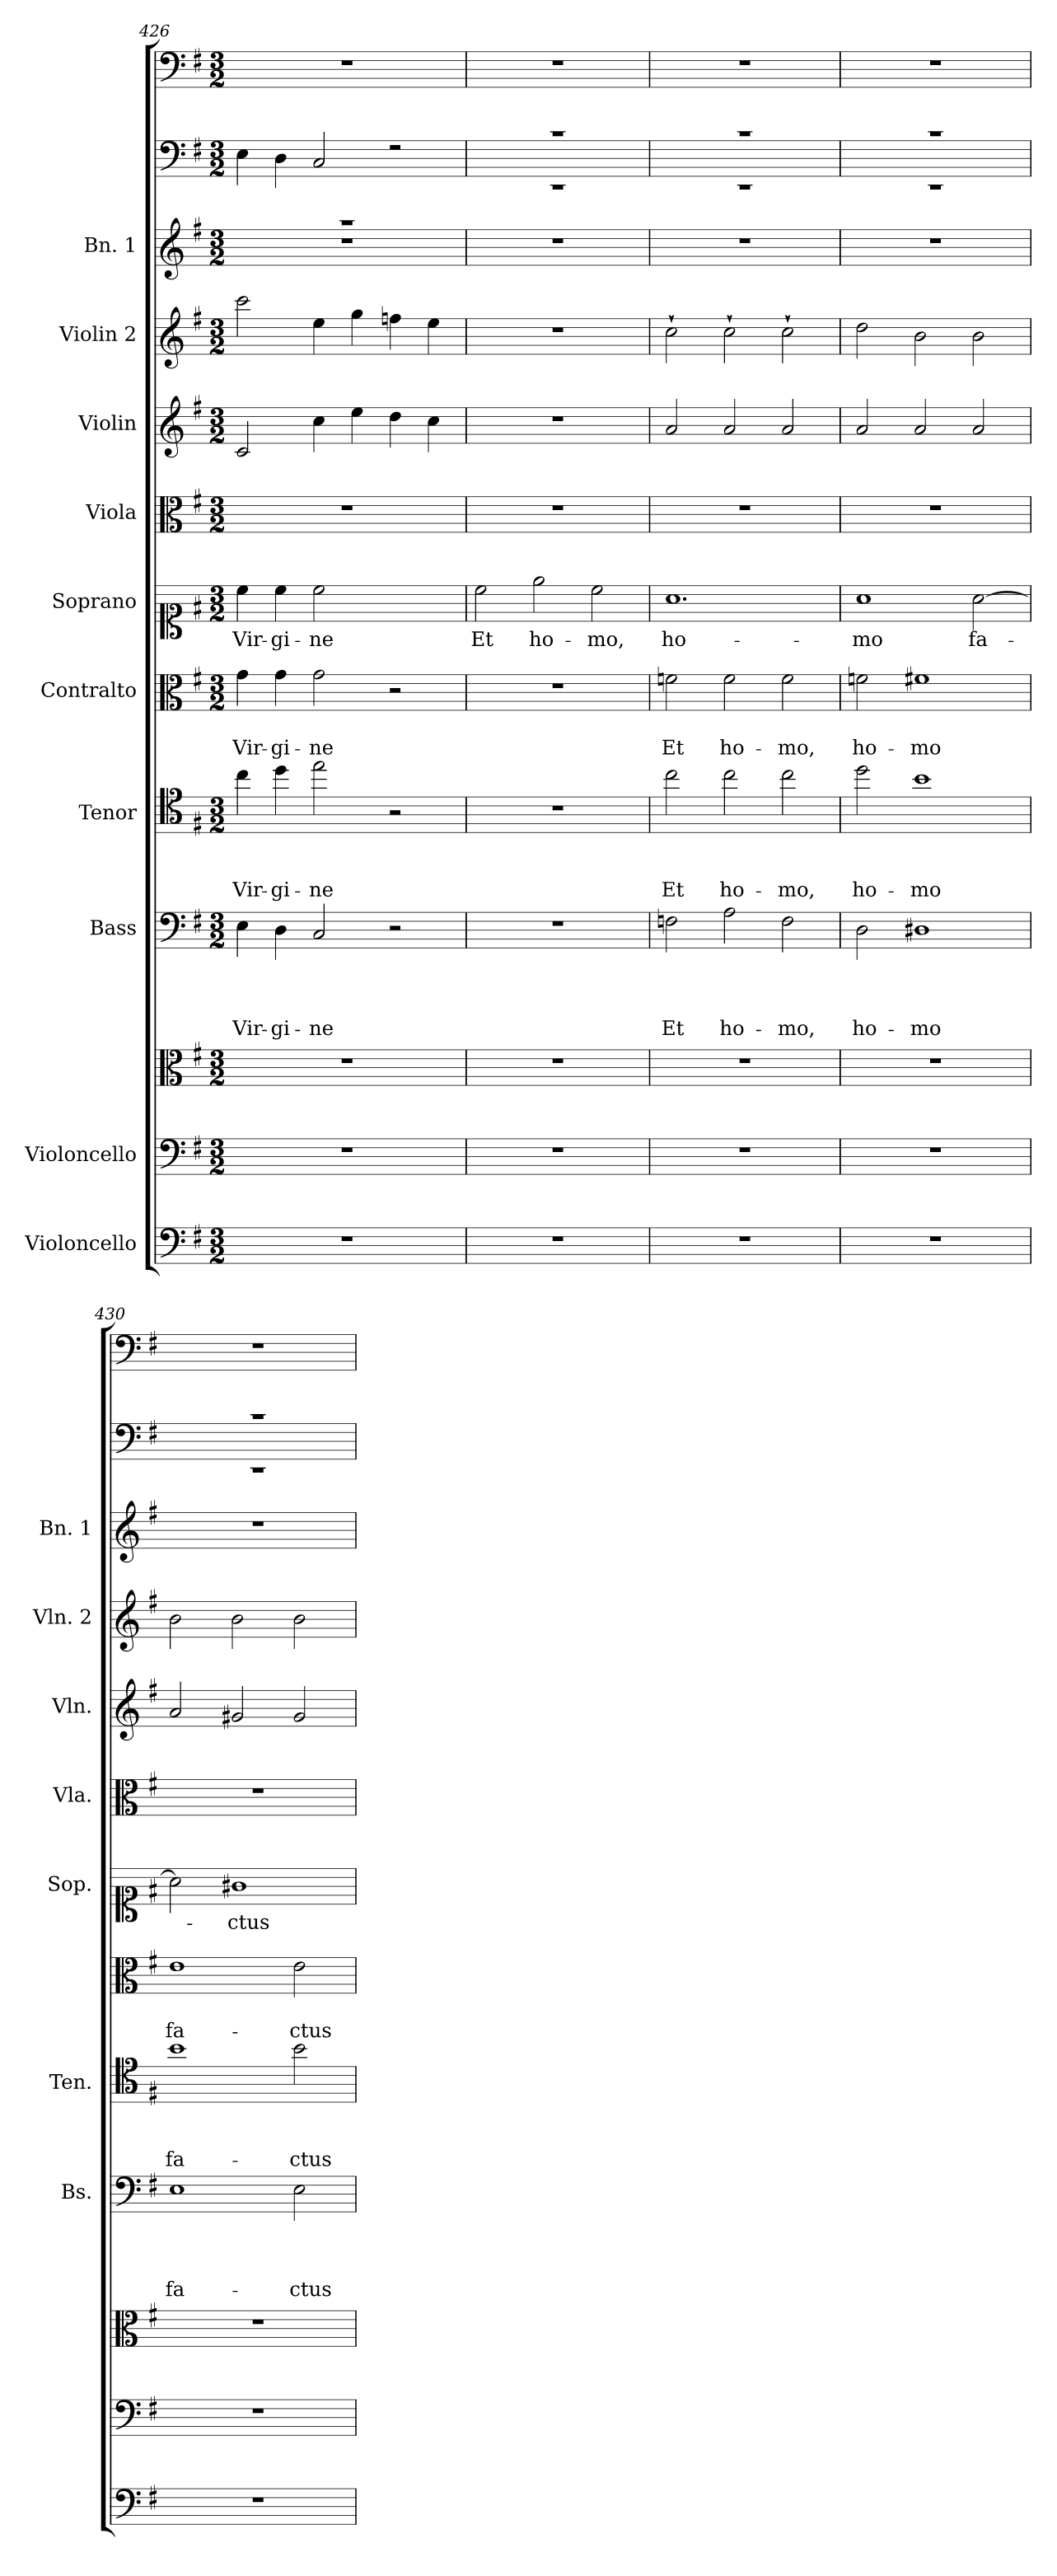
**kern	**kern	**kern	**kern	**text	**text	**text	**text	**kern	**text	**text	**text	**kern	**text	**text	**kern	**text	**kern	**kern	**kern	**kern	**kern	**kern
*part13	*part12	*part11	*part10	*part10	*part10	*part10	*part10	*part9	*part9	*part9	*part9	*part8	*part8	*part8	*part7	*part7	*part6	*part5	*part4	*part3	*part2	*part1
*staff13	*staff12	*staff11	*staff10	*staff10	*staff10	*staff10	*staff10	*staff9	*staff9	*staff9	*staff9	*staff8	*staff8	*staff8	*staff7	*staff7	*staff6	*staff5	*staff4	*staff3	*staff2	*staff1
*I"Violoncello	*I"Violoncello	*	*I"Bass	*	*	*	*	*I"Tenor	*	*	*	*I"Contralto	*	*	*I"Soprano	*	*I"Viola	*I"Violin	*I"Violin 2	*I"Bn. 1	*	*
*	*	*	*I'Bs.	*	*	*	*	*I'Ten.	*	*	*	*	*	*	*I'Sop.	*	*I'Vla.	*I'Vln.	*I'Vln. 2	*I'Bn. 1	*	*
!!LO:PB:g=z
*clefF4	*clefF4	*clefC3	*clefF4	*	*	*	*	*clefC4	*	*	*	*clefC3	*	*	*clefC1	*	*clefC3	*clefG2	*clefG2	*clefG2	*clefF4	*clefF4
*	*	*	*	*	*	*	*	*ITrd7c12	*	*	*	*	*	*	*	*	*	*	*	*	*	*
*k[f#]	*k[f#]	*k[f#]	*k[f#]	*	*	*	*	*k[f#]	*	*	*	*k[f#]	*	*	*k[f#]	*	*k[f#]	*k[f#]	*k[f#]	*k[f#]	*k[f#]	*k[f#]
*G:	*G:	*G:	*G:	*	*	*	*	*G:	*	*	*	*G:	*	*	*G:	*	*G:	*G:	*G:	*G:	*G:	*G:
*M3/2	*M3/2	*M3/2	*M3/2	*	*	*	*	*M3/2	*	*	*	*M3/2	*	*	*M3/2	*	*M3/2	*M3/2	*M3/2	*M3/2	*M3/2	*M3/2
=426	=426	=426	=426	=426	=426	=426	=426	=426	=426	=426	=426	=426	=426	=426	=426	=426	=426	=426	=426	=426	=426	=426
*	*	*	*	*	*	*	*	*	*	*	*	*	*	*	*	*	*	*	*	*^	*	*
*	*	*	*	*	*	*	*	*	*	*	*	*	*	*	*	*	*	*	*	*	*^	*	*
!	!	!	!	!	!	!	!LO:LY:b	!	!	!	!LO:LY:b	!	!	!LO:LY:b	!	!LO:LY:b	!	!	!	!LO:N:vis=1	!	!LO:N:vis=1	!	!
*	*	*	*	*	*	*	*	*	*	*	*	*	*	*	*	*	*	*	*	*	*	*	*^	*
1.r	1.r	1.r	4E\	.	.	.	Vir-	4c\	.	.	Vir-	4g\	.	Vir-	4cc\	Vir-	1.r	2c/	2ccc\	1.raa	1.ryy	1.r	4E\	1.ryy	1.r
!	!	!	!	!	!	!	!LO:LY:b	!	!	!	!LO:LY:b	!	!	!LO:LY:b	!	!LO:LY:b	!	!	!	!	!	!	!	!	!
.	.	.	4D\	.	.	.	-gi-	4d\	.	.	-gi-	4g\	.	-gi-	4cc\	-gi-	.	.	.	.	.	.	4D\	.	.
!	!	!	!	!	!	!	!LO:LY:b	!	!	!	!LO:LY:b	!	!	!LO:LY:b	!	!LO:LY:b	!	!	!	!	!	!	!	!	!
.	.	.	2C/	.	.	.	-ne	2e\	.	.	-ne	2g\	.	-ne	2cc\	-ne	.	4cc\	4ee\	.	.	.	2C/	.	.
.	.	.	.	.	.	.	.	.	.	.	.	.	.	.	.	.	.	4ee\	4gg\	.	.	.	.	.	.
.	.	.	2r	.	.	.	.	2r	.	.	.	2r	.	.	2ryy	.	.	4dd\	4ffn\	.	.	.	2r	.	.
.	.	.	.	.	.	.	.	.	.	.	.	.	.	.	.	.	.	4cc\	4ee\	.	.	.	.	.	.
=427	=427	=427	=427	=427	=427	=427	=427	=427	=427	=427	=427	=427	=427	=427	=427	=427	=427	=427	=427	=427	=427	=427	=427	=427	=427
!	!	!	!LO:N:vis=1	!	!	!	!	!LO:N:vis=1	!	!	!	!LO:N:vis=1	!	!	!	!LO:LY:b	!	!LO:N:vis=1	!LO:N:vis=1	!	!	!LO:N:vis=1	!LO:N:vis=1	!LO:N:vis=1	!
1.r	1.r	1.r	1.r	.	.	.	.	1.r	.	.	.	1.r	.	.	2cc\	Et	1.r	1.r	1.r	1.ryy	1.ryy	1.r	1.rc	1.rEE	1.r
!	!	!	!	!	!	!	!	!	!	!	!	!	!	!	!	!LO:LY:b	!	!	!	!	!	!	!	!	!
.	.	.	.	.	.	.	.	.	.	.	.	.	.	.	2ee\	ho-	.	.	.	.	.	.	.	.	.
!	!	!	!	!	!	!	!	!	!	!	!	!	!	!	!	!LO:LY:b	!	!	!	!	!	!	!	!	!
.	.	.	.	.	.	.	.	.	.	.	.	.	.	.	2cc\	-mo,	.	.	.	.	.	.	.	.	.
=428	=428	=428	=428	=428	=428	=428	=428	=428	=428	=428	=428	=428	=428	=428	=428	=428	=428	=428	=428	=428	=428	=428	=428	=428	=428
!	!	!	!	!	!	!	!LO:LY:b	!	!	!	!LO:LY:b	!	!	!LO:LY:b	!	!LO:LY:b	!	!	!	!	!	!LO:N:vis=1	!LO:N:vis=1	!LO:N:vis=1	!
1.r	1.r	1.r	2Fn\	.	.	.	Et	2c\	.	.	Et	2fn\	.	Et	1.a	ho-	1.r	2a/	2cc`>\	1.ryy	1.ryy	1.r	1.rc	1.rEE	1.r
!	!	!	!	!	!	!	!LO:LY:b	!	!	!	!LO:LY:b	!	!	!LO:LY:b	!	!	!	!	!	!	!	!	!	!	!
.	.	.	2A\	.	.	.	ho-	2c\	.	.	ho-	2f\	.	ho-	.	.	.	2a/	2cc`>\	.	.	.	.	.	.
!	!	!	!	!	!	!	!LO:LY:b	!	!	!	!LO:LY:b	!	!	!LO:LY:b	!	!	!	!	!	!	!	!	!	!	!
.	.	.	2F\	.	.	.	-mo,	2c\	.	.	-mo,	2f\	.	-mo,	.	.	.	2a/	2cc`>\	.	.	.	.	.	.
=429	=429	=429	=429	=429	=429	=429	=429	=429	=429	=429	=429	=429	=429	=429	=429	=429	=429	=429	=429	=429	=429	=429	=429	=429	=429
!	!	!	!	!	!	!	!LO:LY:b	!	!	!	!LO:LY:b	!	!	!LO:LY:b	!	!LO:LY:b	!	!	!	!	!	!LO:N:vis=1	!LO:N:vis=1	!LO:N:vis=1	!
1.r	1.r	1.r	2D\	.	.	.	ho-	2d\	.	.	ho-	2fn\	.	ho-	1a	-mo	1.r	2a/	2dd\	1.ryy	1.ryy	1.r	1.rc	1.rEE	1.r
!	!	!	!	!	!	!	!LO:LY:b	!	!	!	!LO:LY:b	!	!	!LO:LY:b	!	!	!	!	!	!	!	!	!	!	!
.	.	.	1D#X	.	.	.	-mo	1B	.	.	-mo	1f#X	.	-mo	.	.	.	2a/	2b\	.	.	.	.	.	.
!	!	!	!	!	!	!	!	!	!	!	!	!	!	!	!	!LO:LY:b	!	!	!	!	!	!	!	!	!
.	.	.	.	.	.	.	.	.	.	.	.	.	.	.	[>2a\	fa-	.	2a/	2b\	.	.	.	.	.	.
=430	=430	=430	=430	=430	=430	=430	=430	=430	=430	=430	=430	=430	=430	=430	=430	=430	=430	=430	=430	=430	=430	=430	=430	=430	=430
!	!	!	!	!	!	!	!LO:LY:b	!	!	!	!LO:LY:b	!	!	!LO:LY:b	!	!	!	!	!	!	!	!LO:N:vis=1	!LO:N:vis=1	!LO:N:vis=1	!
1.r	1.r	1.r	1E	.	.	.	fa-	1B	.	.	fa-	1e	.	fa-	2a\]	.	1.r	2a/	2b\	1.ryy	1.ryy	1.r	1.rc	1.rEE	1.r
!	!	!	!	!	!	!	!	!	!	!	!	!	!	!	!	!LO:LY:b	!	!	!	!	!	!	!	!	!
.	.	.	.	.	.	.	.	.	.	.	.	.	.	.	1g#X	-ctus	.	2g#X/	2b\	.	.	.	.	.	.
!	!	!	!	!	!	!	!LO:LY:b	!	!	!	!LO:LY:b	!	!	!LO:LY:b	!	!	!	!	!	!	!	!	!	!	!
.	.	.	2E\	.	.	.	-ctus	2B\	.	.	-ctus	2e\	.	-ctus	.	.	.	2g#/	2b\	.	.	.	.	.	.
*	*	*	*	*	*	*	*	*	*	*	*	*	*	*	*	*	*	*	*	*v	*v	*v	*	*	*
*	*	*	*	*	*	*	*	*	*	*	*	*	*	*	*	*	*	*	*	*	*v	*v	*
=	=	=	=	=	=	=	=	=	=	=	=	=	=	=	=	=	=	=	=	=	=	=
*-	*-	*-	*-	*-	*-	*-	*-	*-	*-	*-	*-	*-	*-	*-	*-	*-	*-	*-	*-	*-	*-	*-
